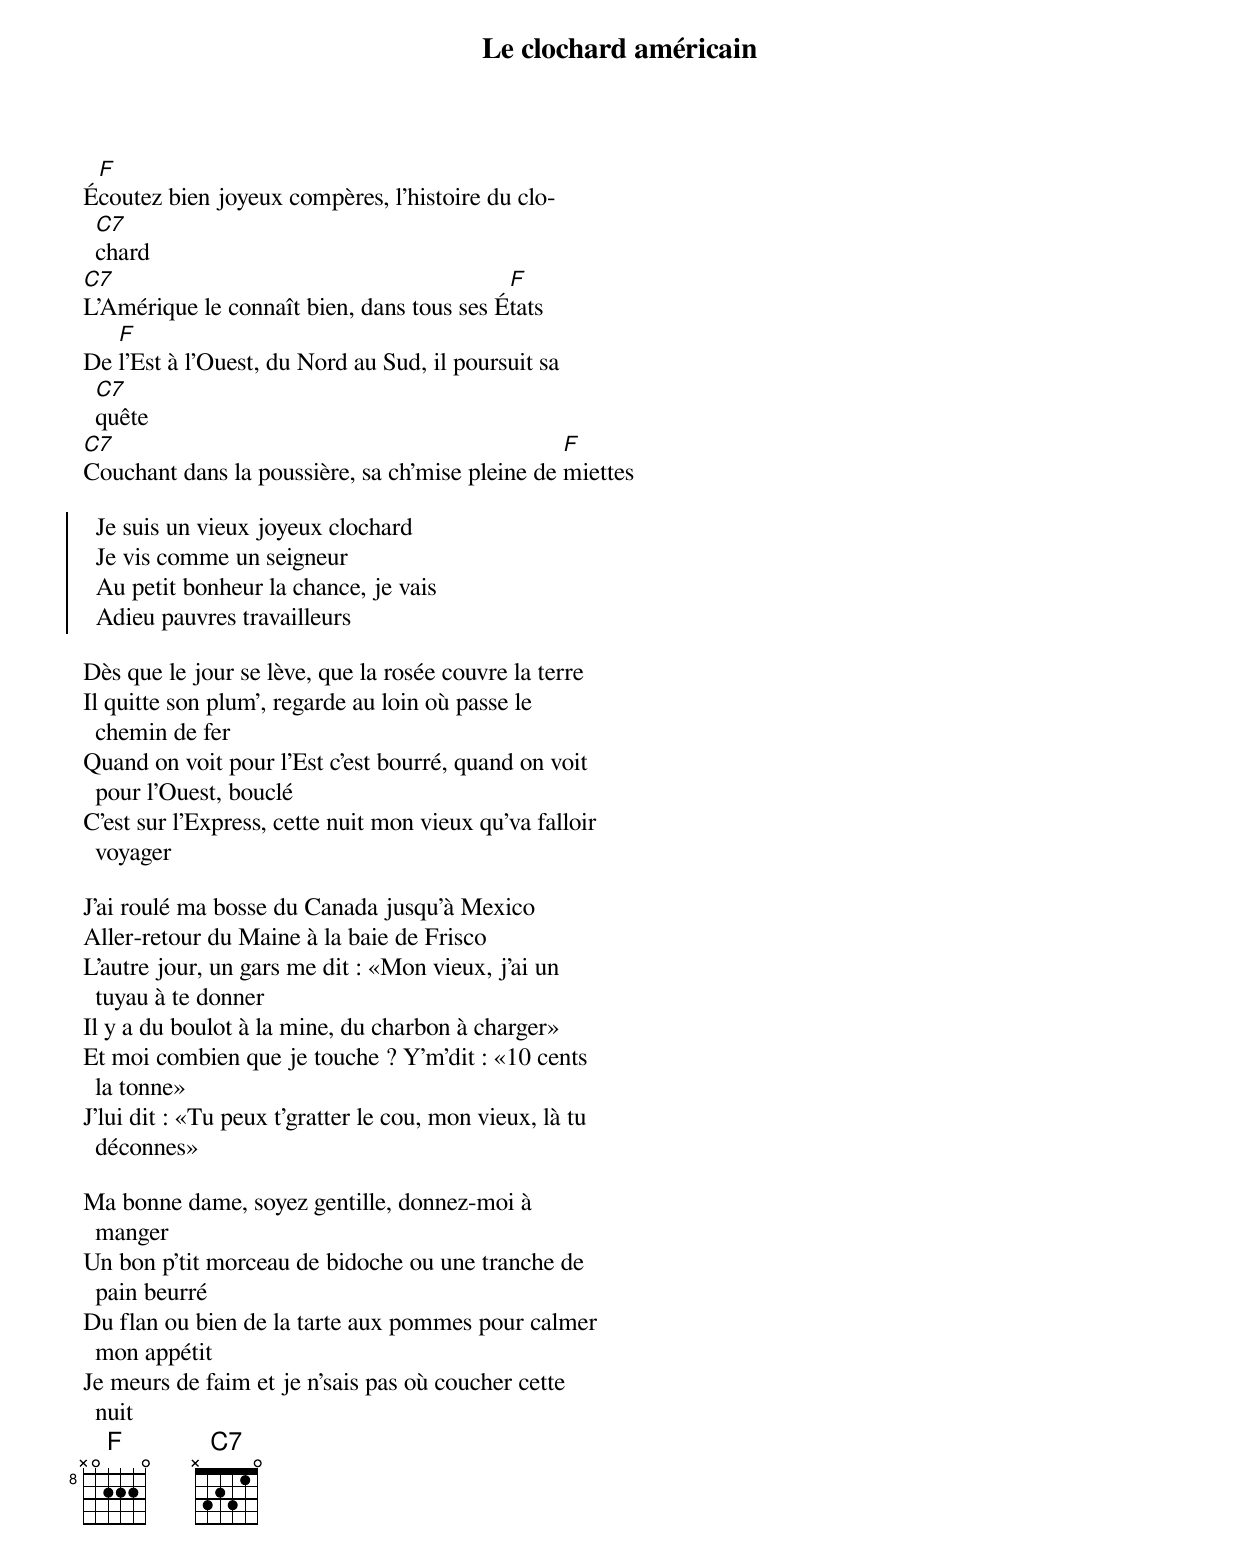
{title: Le clochard américain}
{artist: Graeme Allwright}
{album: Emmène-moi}
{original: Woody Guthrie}
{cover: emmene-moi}
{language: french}
{columns: 2}
{define: F base-fret 8 frets X 0 2 2 2 0}
{define: C7 frets X 3 2 3 1 0}

É[F]coutez bien joyeux compères, l'histoire du clo[C7]chard
[C7]L'Amérique le connaît bien, dans tous ses É[F]tats
De [F]l'Est à l'Ouest, du Nord au Sud, il poursuit sa [C7]quête
[C7]Couchant dans la poussière, sa ch'mise pleine de [F]miettes

{start_of_chorus}
  Je suis un vieux joyeux clochard
  Je vis comme un seigneur
  Au petit bonheur la chance, je vais
  Adieu pauvres travailleurs
{end_of_chorus}

Dès que le jour se lève, que la rosée couvre la terre
Il quitte son plum', regarde au loin où passe le chemin de fer
Quand on voit pour l'Est c'est bourré, quand on voit pour l'Ouest, bouclé
C'est sur l'Express, cette nuit mon vieux qu'va falloir voyager

J'ai roulé ma bosse du Canada jusqu'à Mexico
Aller-retour du Maine à la baie de Frisco
L'autre jour, un gars me dit : «Mon vieux, j'ai un tuyau à te donner
Il y a du boulot à la mine, du charbon à charger»
Et moi combien que je touche ? Y'm'dit : «10 cents la tonne»
J'lui dit : «Tu peux t'gratter le cou, mon vieux, là tu déconnes»

Ma bonne dame, soyez gentille, donnez-moi à manger
Un bon p'tit morceau de bidoche ou une tranche de pain beurré
Du flan ou bien de la tarte aux pommes pour calmer mon appétit
Je meurs de faim et je n'sais pas où coucher cette nuit
